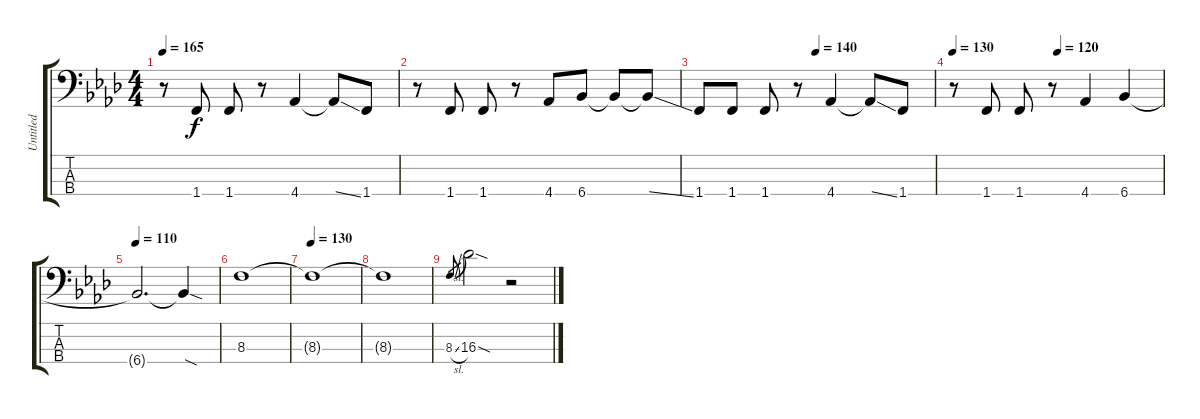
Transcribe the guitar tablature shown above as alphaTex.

\track ("Untitled" "Untitled") {instrument electricbassfinger}
\staff {score tabs}
\tuning (G2 D2 A1 E1) {hide}
\ts (4 4)
\tempo 165
\clef f4
\ks ab
r.8{dy f} 1.4.8 1.4.8 r.8 4.4.4 4.4{ss t}.8 1.4.8 |
r.8 1.4.8 1.4.8 r.8 4.4.8 6.4.8 6.4{t}.8 6.4{ss t}.8 |
\tempo (140 0.5)
1.4.8 1.4.8 1.4.8 r.8 4.4.4 4.4{ss t}.8 1.4.8 |
\tempo 130
\tempo (120 0.5)
r.8 1.4.8 1.4.8 r.8 4.4.4 6.4.4 |
\tempo 110
6.4{t}.2{d} 6.4{sod t}.4 |
8.3.1 |
\tempo 130
8.3{t}.1 |
8.3{t}.1 |
8.3{sl}.8{gr} 16.3{sod}.2 r.2
